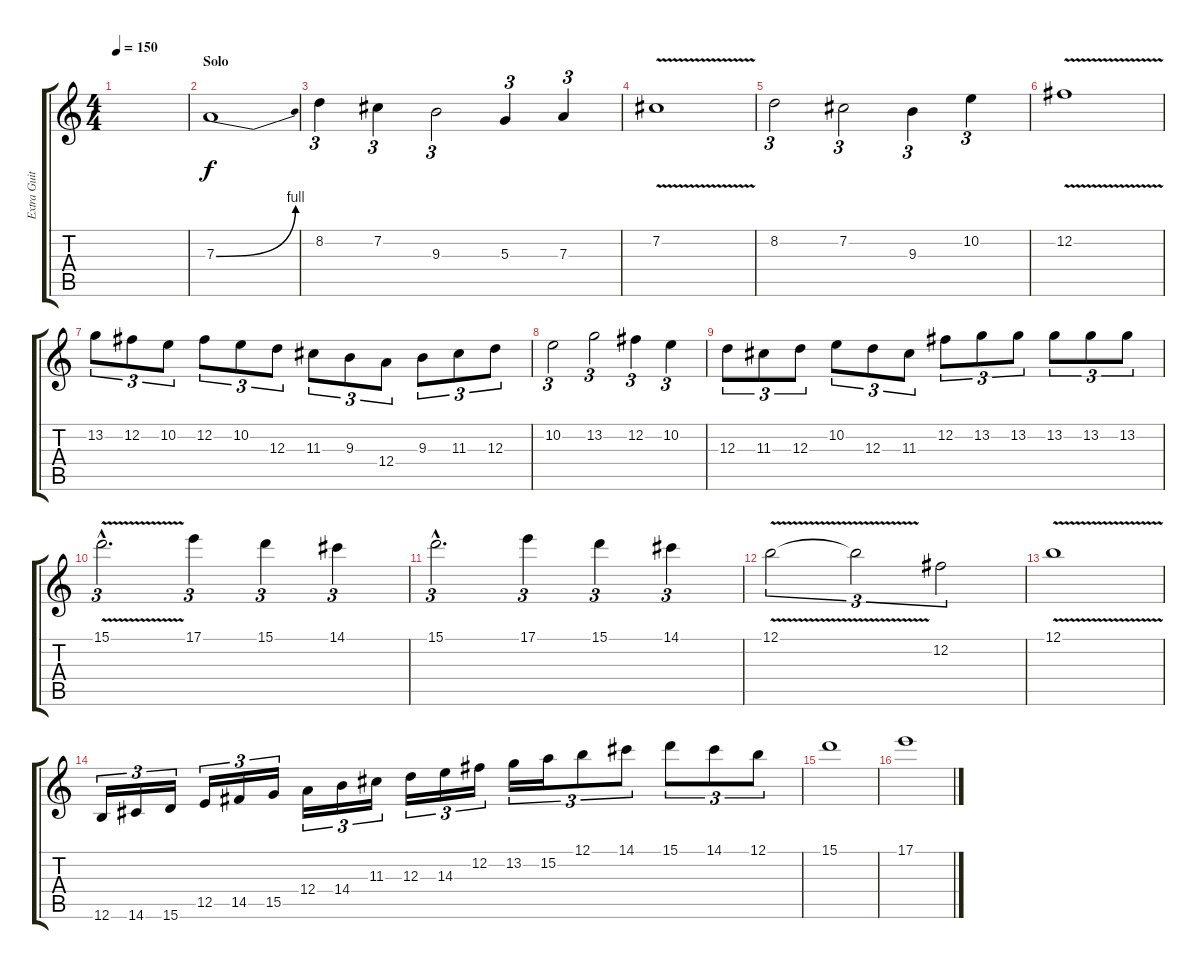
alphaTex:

\track ("Extra Guitar" "Extra Guit") {instrument distortionguitar}
\staff {score tabs}
\tuning (B3 Gb3 D3 A2 E2 B1) {hide}
\ts (4 4)
\tempo 150
\clef g2
\ks c
|
\section ("" "Solo")
7.3{be (bend 0 0 60 4)}.1 |
8.2.4{tu (3 2)} 7.2.4{tu (3 2)} 9.3.2{tu (3 2)} 5.3.4{tu (3 2)} 7.3.4{tu (3 2)} |
7.2{v}.1 |
8.2.2{tu (3 2)} 7.2.2{tu (3 2)} 9.3.4{tu (3 2)} 10.2.4{tu (3 2)} |
12.2{v}.1 |
13.2.8{tu (3 2)} 12.2.8{tu (3 2)} 10.2.8{tu (3 2)} 12.2.8{tu (3 2)} 10.2.8{tu (3 2)} 12.3.8{tu (3 2)} 11.3.8{tu (3 2)} 9.3.8{tu (3 2)} 12.4.8{tu (3 2)} 9.3.8{tu (3 2)} 11.3.8{tu (3 2)} 12.3.8{tu (3 2)} |
10.2.2{tu (3 2)} 13.2.2{tu (3 2)} 12.2.4{tu (3 2)} 10.2.4{tu (3 2)} |
12.3.8{tu (3 2)} 11.3.8{tu (3 2)} 12.3.8{tu (3 2)} 10.2.8{tu (3 2)} 12.3.8{tu (3 2)} 11.3.8{tu (3 2)} 12.2.8{tu (3 2)} 13.2.8{tu (3 2)} 13.2.8{tu (3 2)} 13.2.8{tu (3 2)} 13.2.8{tu (3 2)} 13.2.8{tu (3 2)} |
15.1{v hac}.2{d tu (3 2)} 17.1.4{tu (3 2)} 15.1.4{tu (3 2)} 14.1.4{tu (3 2)} |
15.1{hac}.2{d tu (3 2)} 17.1.4{tu (3 2)} 15.1.4{tu (3 2)} 14.1.4{tu (3 2)} |
12.1{v}.2{tu (3 2)} 12.1{t}.2{tu (3 2)} 12.2.2{tu (3 2)} |
12.1{v}.1 |
12.6.16{tu (3 2)} 14.6.16{tu (3 2)} 15.6.16{tu (3 2)} 12.5.16{tu (3 2)} 14.5.16{tu (3 2)} 15.5.16{tu (3 2)} 12.4.16{tu (3 2)} 14.4.16{tu (3 2)} 11.3.16{tu (3 2)} 12.3.16{tu (3 2)} 14.3.16{tu (3 2)} 12.2.16{tu (3 2)} 13.2.16{tu (3 2)} 15.2.16{tu (3 2)} 12.1.8{tu (3 2)} 14.1.8{tu (3 2)} 15.1.8{tu (3 2)} 14.1.8{tu (3 2)} 12.1.8{tu (3 2)} |
15.1.1 |
17.1.1
